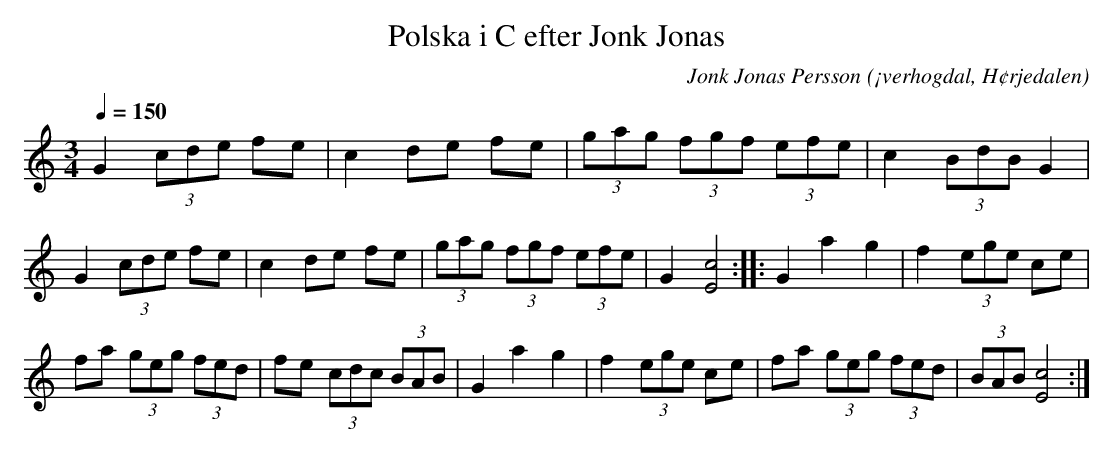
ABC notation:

X:1
T:Polska i C efter Jonk Jonas
O:¡verhogdal, H¢rjedalen
Q:1/4=150
M:3/4
C:Jonk Jonas Persson
K:C
G2 (3cde fe | c2 de fe | (3gag (3fgf (3efe | c2 (3BdB G2 |
G2 (3cde fe | c2 de fe | (3gag (3fgf (3efe | G2 [c4E4] :: G2 a2 g2 | f2 (3ege ce |
fa (3geg (3fed | fe (3cdc (3BAB | G2 a2 g2 | f2 (3ege ce | fa (3geg (3fed | (3BAB [c4E4] :|]
